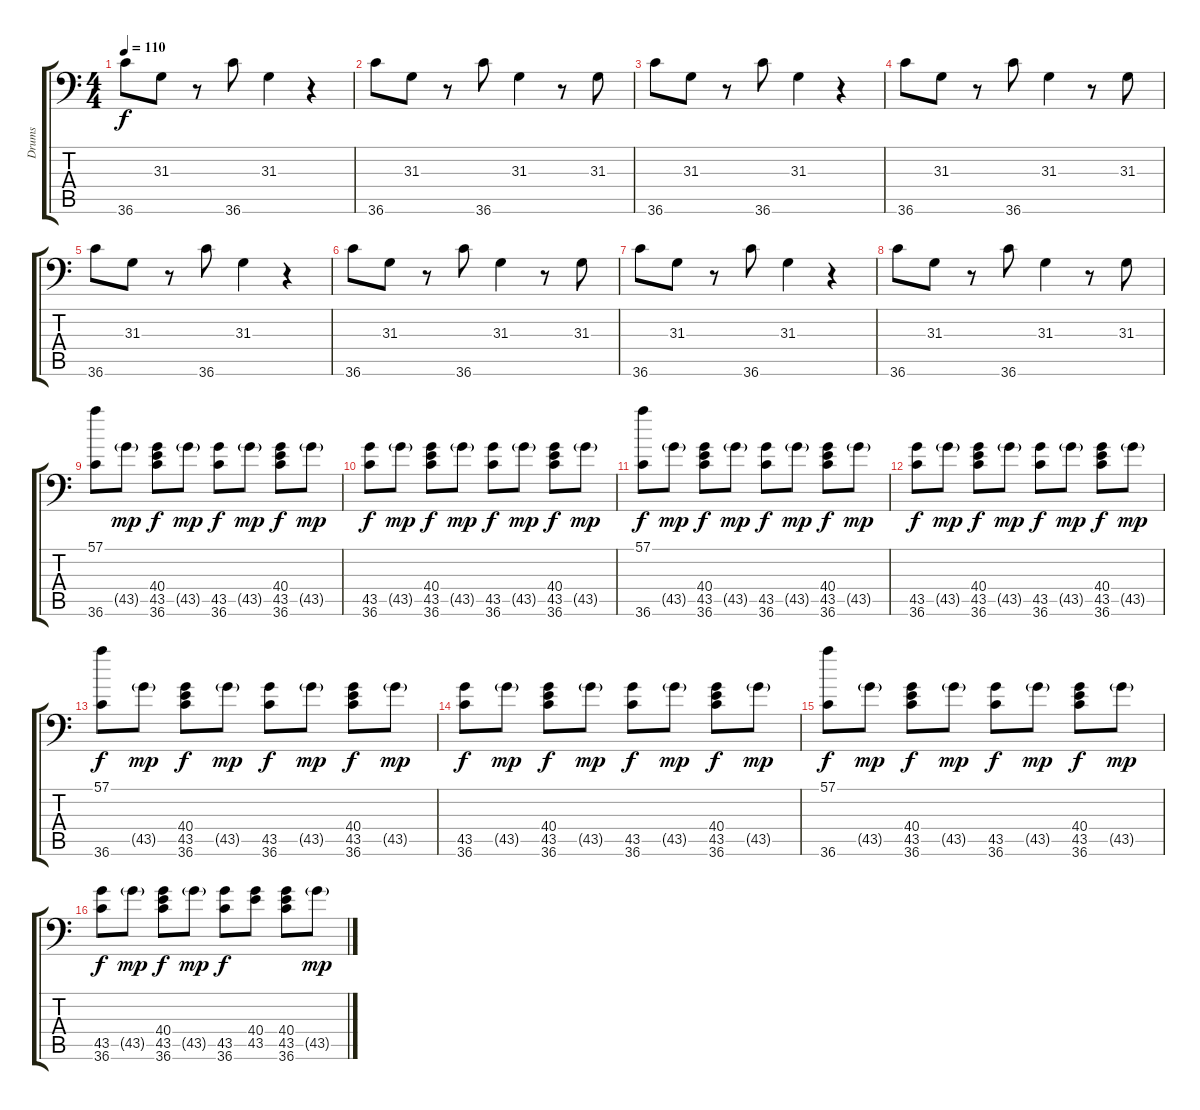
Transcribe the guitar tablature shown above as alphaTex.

\track ("Drums" "Drums") {instrument acousticgrandpiano}
\staff {score tabs}
\tuning (C-1 C-1 C-1 C-1 C-1 C-1) {hide}
\ts (4 4)
\tempo 110
\clef f4
\ks c
36.6.8{dy f} 31.3.8 r.8 36.6.8 31.3.4 r.4 |
36.6.8 31.3.8 r.8 36.6.8 31.3.4 r.8 31.3.8 |
36.6.8 31.3.8 r.8 36.6.8 31.3.4 r.4 |
36.6.8 31.3.8 r.8 36.6.8 31.3.4 r.8 31.3.8 |
36.6.8 31.3.8 r.8 36.6.8 31.3.4 r.4 |
36.6.8 31.3.8 r.8 36.6.8 31.3.4 r.8 31.3.8 |
36.6.8 31.3.8 r.8 36.6.8 31.3.4 r.4 |
36.6.8 31.3.8 r.8 36.6.8 31.3.4 r.8 31.3.8 |
(57.1 36.6).8 43.5{g}.8{dy mp} (40.4 43.5 36.6).8{dy f} 43.5{g}.8{dy mp} (43.5 36.6).8{dy f} 43.5{g}.8{dy mp} (40.4 43.5 36.6).8{dy f} 43.5{g}.8{dy mp} |
(43.5 36.6).8{dy f} 43.5{g}.8{dy mp} (40.4 43.5 36.6).8{dy f} 43.5{g}.8{dy mp} (43.5 36.6).8{dy f} 43.5{g}.8{dy mp} (40.4 43.5 36.6).8{dy f} 43.5{g}.8{dy mp} |
(57.1 36.6).8{dy f} 43.5{g}.8{dy mp} (40.4 43.5 36.6).8{dy f} 43.5{g}.8{dy mp} (43.5 36.6).8{dy f} 43.5{g}.8{dy mp} (40.4 43.5 36.6).8{dy f} 43.5{g}.8{dy mp} |
(43.5 36.6).8{dy f} 43.5{g}.8{dy mp} (40.4 43.5 36.6).8{dy f} 43.5{g}.8{dy mp} (43.5 36.6).8{dy f} 43.5{g}.8{dy mp} (40.4 43.5 36.6).8{dy f} 43.5{g}.8{dy mp} |
(57.1 36.6).8{dy f} 43.5{g}.8{dy mp} (40.4 43.5 36.6).8{dy f} 43.5{g}.8{dy mp} (43.5 36.6).8{dy f} 43.5{g}.8{dy mp} (40.4 43.5 36.6).8{dy f} 43.5{g}.8{dy mp} |
(43.5 36.6).8{dy f} 43.5{g}.8{dy mp} (40.4 43.5 36.6).8{dy f} 43.5{g}.8{dy mp} (43.5 36.6).8{dy f} 43.5{g}.8{dy mp} (40.4 43.5 36.6).8{dy f} 43.5{g}.8{dy mp} |
(57.1 36.6).8{dy f} 43.5{g}.8{dy mp} (40.4 43.5 36.6).8{dy f} 43.5{g}.8{dy mp} (43.5 36.6).8{dy f} 43.5{g}.8{dy mp} (40.4 43.5 36.6).8{dy f} 43.5{g}.8{dy mp} |
(43.5 36.6).8{dy f} 43.5{g}.8{dy mp} (40.4 43.5 36.6).8{dy f} 43.5{g}.8{dy mp} (43.5 36.6).8{dy f} (40.4 43.5).8 (40.4 43.5 36.6).8 43.5{g}.8{dy mp}
